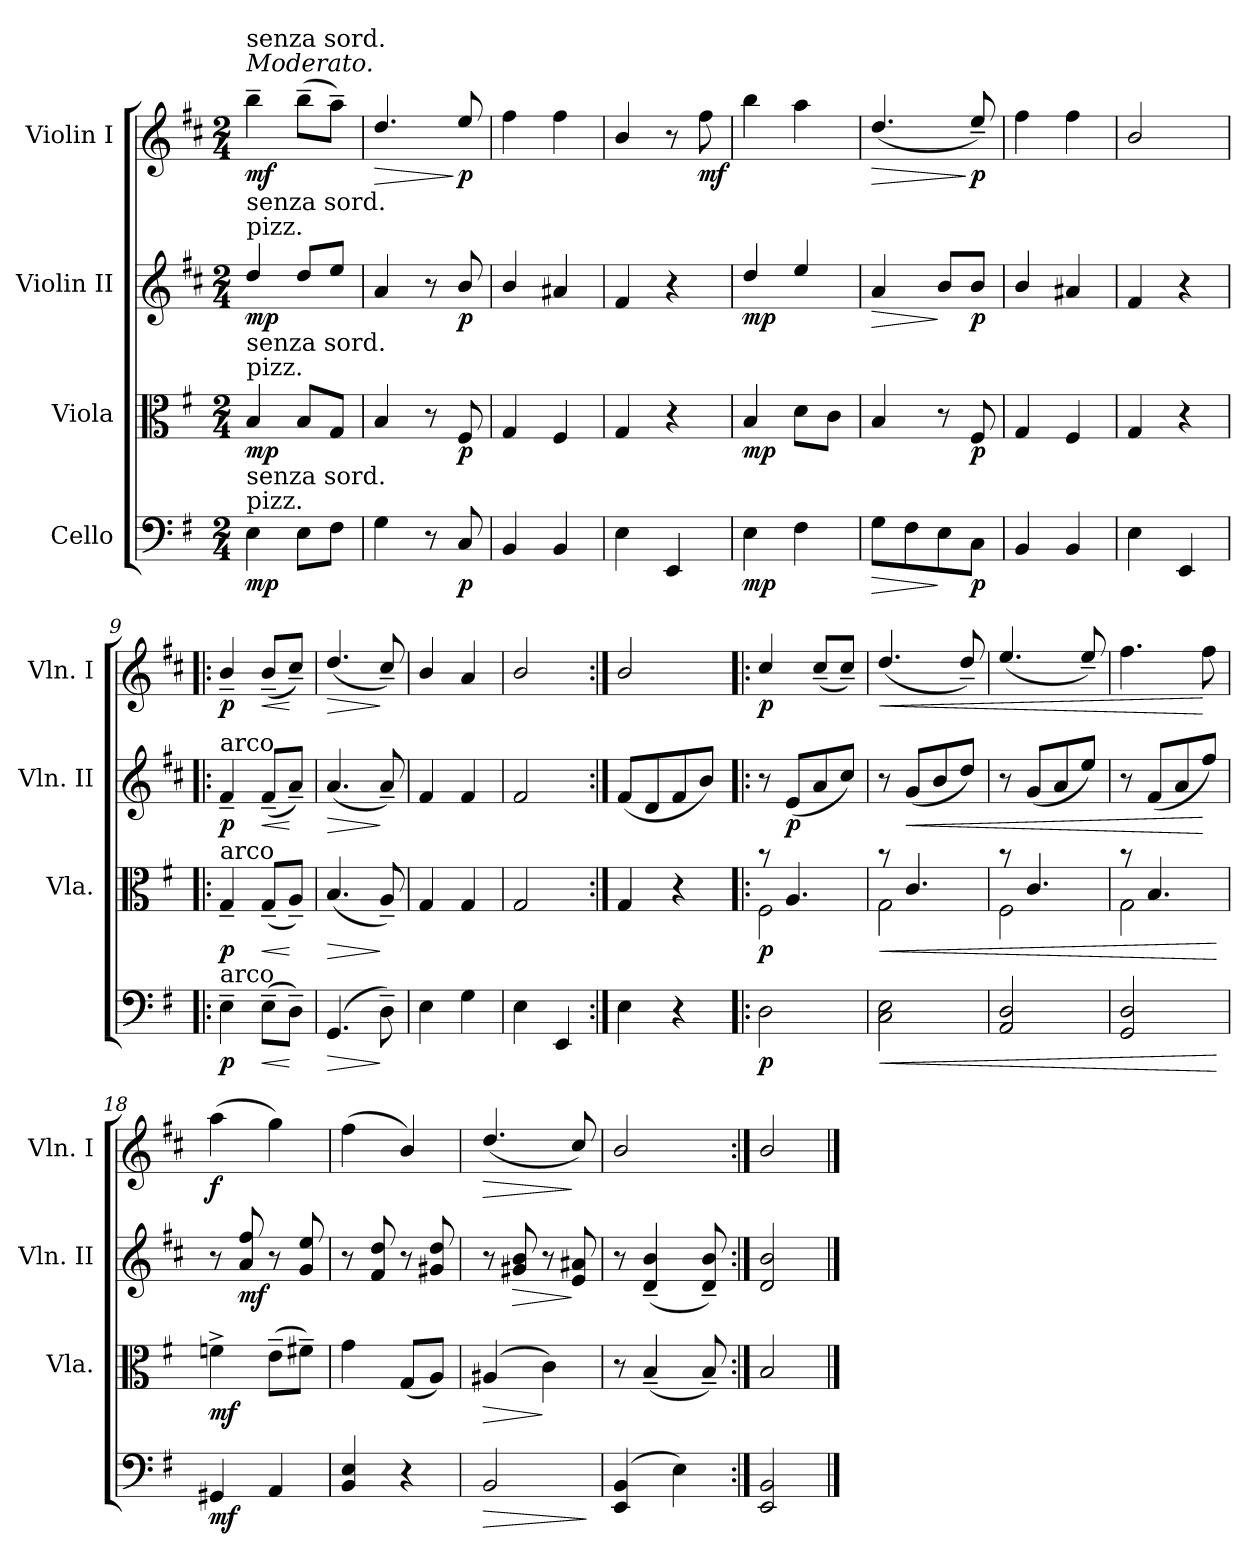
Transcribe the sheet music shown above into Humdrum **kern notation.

**kern	**dynam	**kern	**dynam	**kern	**dynam	**kern	**dynam
*part4	*part4	*part3	*part3	*part2	*part2	*part1	*part1
*staff4	*staff4	*staff3	*staff3	*staff2	*staff2	*staff1	*staff1
*I"Cello	*	*I"Viola	*	*I"Violin II	*	*I"Violin I	*
*	*	*I'Vla.	*	*I'Vln. II	*	*I'Vln. I	*
*clefF4	*	*clefC3	*	*clefG2	*	*clefG2	*
*	*	*	*	*ITrd4c7	*	*ITrd4c7	*
*k[f#]	*	*k[f#]	*	*k[f#]	*	*k[f#]	*
*e:	*	*e:	*	*e:	*	*e:	*
*M2/4	*	*M2/4	*	*M2/4	*	*M2/4	*
=1	=1	=1	=1	=1	=1	=1	=1
!	!	!	!	!	!	!LO:TX:a:i:t=Moderato.	!
!	!	!	!	!	!	!LO:TX:a:t=senza sord.	!
!	!	!	!	!LO:TX:a:t=pizz.	!	!	!
!	!	!	!	!LO:TX:a:t=senza sord.	!	!	!
!	!	!LO:TX:a:t=pizz.	!	!	!	!	!
!	!	!LO:TX:a:t=senza sord.	!	!	!	!	!
!LO:TX:a:t=pizz.	!	!	!	!	!	!	!
!LO:TX:a:t=senza sord.	!	!	!	!	!	!	!
!	!LO:DY:b	!	!LO:DY:b	!	!LO:DY:b	!	!LO:DY:b
4E\	mp	4B/	mp	4g/	mp	4ee~>\	mf
8E\L	.	8B/L	.	8g/L	.	(>8ee~>\L	.
8F#\J	.	8G/J	.	8a/J	.	8dd~>\J)	.
=2	=2	=2	=2	=2	=2	=2	=2
!	!	!	!	!	!	!	!LO:HP:b
4G\	.	4B/	.	4d/	.	4.g/	>
8r	.	8r	.	8r	.	.	.
!	!LO:DY:b	!	!LO:DY:b	!	!LO:DY:b	!	!LO:DY:n=1:b
8C/	p	8F#/	p	8e/	p	8a/	] p
=3	=3	=3	=3	=3	=3	=3	=3
4BB/	.	4G/	.	4e/	.	4b\	.
4BB/	.	4F#/	.	4d#X/	.	4b\	.
=4	=4	=4	=4	=4	=4	=4	=4
4E\	.	4G/	.	4B/	.	4e/	.
4EE/	.	4r	.	4r	.	8r	.
!	!	!	!	!	!	!	!LO:DY:b
.	.	.	.	.	.	8b\	mf
=5	=5	=5	=5	=5	=5	=5	=5
!	!LO:DY:b	!	!LO:DY:b	!	!LO:DY:b	!	!
4E\	mp	4B/	mp	4g/	mp	4ee\	.
4F#\	.	8d\L	.	4a/	.	4dd\	.
.	.	8c\J	.	.	.	.	.
!!LO:LB:g=z
=6	=6	=6	=6	=6	=6	=6	=6
!	!LO:HP:b	!	!	!	!LO:HP:b	!	!LO:HP:b
8G\L	>	4B/	.	4d/	>	(<4.g/	>
8F#\	.	.	.	.	.	.	.
8E\	]	8r	.	8e/L	]	.	.
!	!LO:DY:b	!	!LO:DY:b	!	!LO:DY:b	!	!LO:DY:n=1:b
8C\J	p	8F#/	p	8e/J	p	8a~</)	] p
=7	=7	=7	=7	=7	=7	=7	=7
4BB/	.	4G/	.	4e/	.	4b\	.
4BB/	.	4F#/	.	4d#X/	.	4b\	.
=8	=8	=8	=8	=8	=8	=8	=8
4E\	.	4G/	.	4B/	.	2e/	.
4EE/	.	4r	.	4r	.	.	.
=9!|:	=9!|:	=9!|:	=9!|:	=9!|:	=9!|:	=9!|:	=9!|:
!	!	!	!	!LO:TX:a:t=arco	!	!	!
!	!	!LO:TX:a:t=arco	!	!	!	!	!
!LO:TX:a:t=arco	!	!	!	!	!	!	!
!	!LO:DY:b	!	!LO:DY:b	!	!LO:DY:b	!	!LO:DY:b
4E~>\	p	4G~</	p	4B~</	p	4e~</	p
!	!LO:HP:b	!	!LO:HP:b	!	!LO:HP:b	!	!LO:HP:b
(>8E~>\L	<	(<8G~</L	<	(<8B~</L	<	(<8e~</L	<
8D~>\J)	[	8A~</J)	[	8d~</J)	[	8f#~</J)	[
=10	=10	=10	=10	=10	=10	=10	=10
!	!LO:HP:b	!	!LO:HP:b	!	!LO:HP:b	!	!LO:HP:b
(4.GG/	>	(<4.B/	>	(<4.d/	>	(<4.g/	>
8D~>\)	]	8A~</)	]	8d~</)	]	8f#~</)	]
!!LO:PB:g=z
=11	=11	=11	=11	=11	=11	=11	=11
4E\	.	4G/	.	4B/	.	4e/	.
4G\	.	4G/	.	4B/	.	4d/	.
=12	=12	=12	=12	=12	=12	=12	=12
4E\	.	2G/	.	2B/	.	2e/	.
4EE/	.	.	.	.	.	.	.
=13:|!	=13:|!	=13:|!	=13:|!	=13:|!	=13:|!	=13:|!	=13:|!
4E\	.	4G/	.	(<8B/L	.	2e/	.
.	.	.	.	8G/	.	.	.
4r	.	4r	.	8B/	.	.	.
.	.	.	.	8e/J)	.	.	.
=14!|:	=14!|:	=14!|:	=14!|:	=14!|:	=14!|:	=14!|:	=14!|:
*	*	*^	*	*	*	*	*
!	!LO:DY:b	!	!	!LO:DY:b	!	!	!	!LO:DY:b
2D\	p	8rb	2F#\	p	8r	.	4f#/	p
!	!	!	!	!	!	!LO:DY:b	!	!
.	.	4.A/	.	.	(<8A/L	p	.	.
.	.	.	.	.	8d/	.	(<8f#~</L	.
.	.	.	.	.	8f#/J)	.	8f#~</J)	.
=15	=15	=15	=15	=15	=15	=15	=15	=15
!	!LO:HP:b	!	!	!LO:HP:b	!	!	!	!LO:HP:b
2C\ 2E\	<	8rb	2G\	<	8r	.	(<4.g/	<
!	!	!	!	!	!	!LO:HP:b	!	!
.	.	4.c/	.	.	(<8c/L	<	.	.
.	.	.	.	.	8e/	.	.	.
.	.	.	.	.	8g/J)	.	8g~</)	.
!!LO:LB:g=z
=16	=16	=16	=16	=16	=16	=16	=16	=16
2AA/ 2D/	.	8rb	2F#\	.	8r	.	(<4.a/	.
.	.	4.c/	.	.	(<8c/L	.	.	.
.	.	.	.	.	8d/	.	.	.
.	.	.	.	.	8a/J)	.	8a~</)	.
=17	=17	=17	=17	=17	=17	=17	=17	=17
2GG/ 2D/	.	8rb	2G\	.	8r	.	4.b\	.
.	.	4.B/	.	.	(<8B/L	.	.	.
.	.	.	.	.	8d/	.	.	.
.	.	.	.	.	8b/J)	[	8b\	[
*	*	*v	*v	*	*	*	*	*
.	[	.	[	.	.	.	.
=18	=18	=18	=18	=18	=18	=18	=18
!	!LO:DY:b	!	!LO:DY:b	!	!	!	!LO:DY:b
4GG#X/	mf	4fn^>\	mf	8r	.	(>4dd\	f
!	!	!	!	!	!LO:DY:b	!	!
.	.	.	.	8d/ 8b/	mf	.	.
4AA/	.	(>8e~>\L	.	8r	.	4cc\)	.
.	.	8f#X~>\J)	.	8c/ 8a/	.	.	.
=19	=19	=19	=19	=19	=19	=19	=19
4BB/ 4E/	.	4g\	.	8r	.	(>4b\	.
.	.	.	.	8B/ 8g/	.	.	.
4r	.	(<8G/L	.	8r	.	4e/)	.
.	.	8A/J)	.	8c#X/ 8g/	.	.	.
=20	=20	=20	=20	=20	=20	=20	=20
!	!LO:HP:b	!	!LO:HP:b	!	!	!	!LO:HP:b
2BB/	>	(4A#X/	>	8r	.	(<4.g/	>
!	!	!	!	!	!LO:HP:b	!	!
.	.	.	.	8c#X/ 8e/	>	.	.
.	.	4c\)	]	8r	.	.	.
.	.	.	.	8A/ 8d#X/	]	8f#/)	]
.	]	.	.	.	.	.	.
=21	=21	=21	=21	=21	=21	=21	=21
(4EE/ 4BB/	.	8r	.	8r	.	2e/	.
.	.	(<4B~</	.	(<4G/~< 4e/~<	.	.	.
4E\)	.	.	.	.	.	.	.
.	.	8B~</)	.	8G/~< 8e/~<)	.	.	.
=22:|!	=22:|!	=22:|!	=22:|!	=22:|!	=22:|!	=22:|!	=22:|!
2EE/ 2BB/	.	2B/	.	2G/ 2e/	.	2e/	.
==	==	==	==	==	==	==	==
*-	*-	*-	*-	*-	*-	*-	*-
